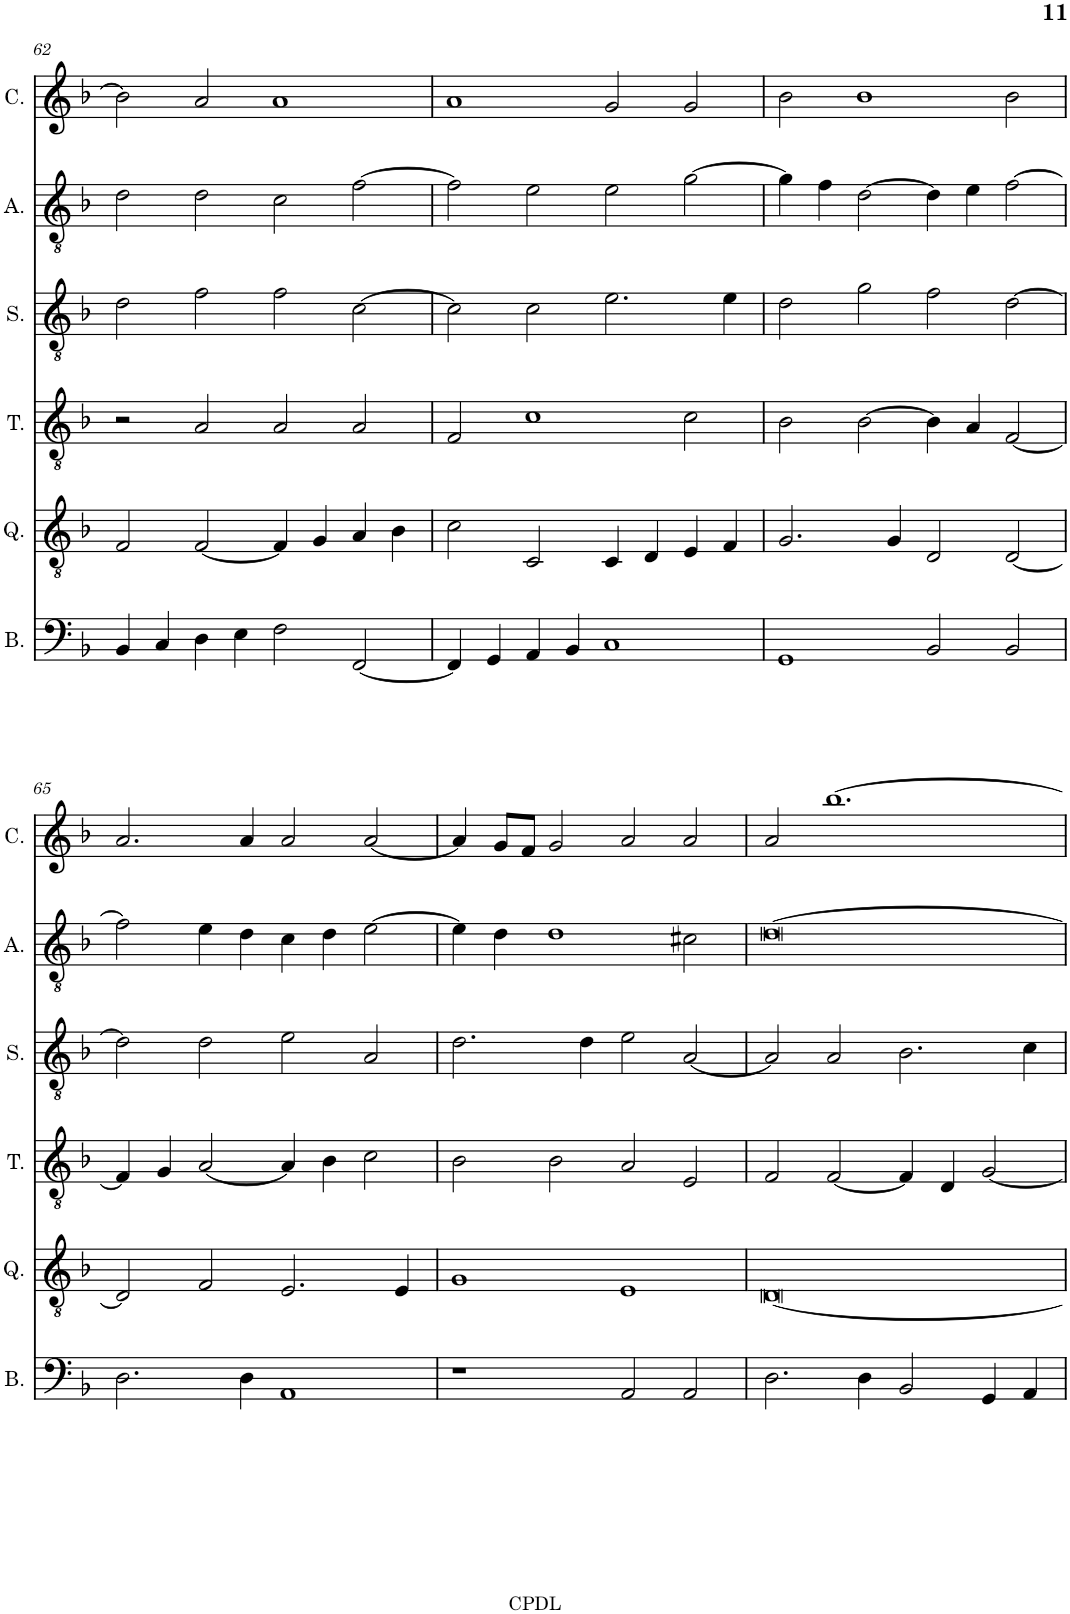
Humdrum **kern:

**kern	**kern	**kern	**kern	**kern	**kern
*part6	*part5	*part4	*part3	*part2	*part1
*staff6	*staff5	*staff4	*staff3	*staff2	*staff1
*I"Bassus	*I"Quintus	*I"Tenor	*I"Sextus	*I"Altus	*I"Cantus
*I'B.	*I'Q.	*I'T.	*I'S.	*I'A.	*I'C.
!!LO:PB:g=z
*clefF4	*clefGv2	*clefGv2	*clefGv2	*clefGv2	*clefG2
*k[b-]	*k[b-]	*k[b-]	*k[b-]	*k[b-]	*k[b-]
*F:	*F:	*F:	*F:	*F:	*F:
*M4/2	*M4/2	*M4/2	*M4/2	*M4/2	*M4/2
=62	=62	=62	=62	=62	=62
4BB-/	2F/	2r	2d\	2d\	2b-\]
4C/	.	.	.	.	.
4D\	[2F/	2A/	2f\	2d\	2a/
4E\	.	.	.	.	.
2F\	4F/]	2A/	2f\	2c\	1a
.	4G/	.	.	.	.
[2FF/	4A/	2A/	[2c\	[2f\	.
.	4B-\	.	.	.	.
=63	=63	=63	=63	=63	=63
4FF/]	2c\	2F/	2c\]	2f\]	1a
4GG/	.	.	.	.	.
4AA/	2C/	1c	2c\	2e\	.
4BB-/	.	.	.	.	.
1C	4C/	.	2.e\	2e\	2g/
.	4D/	.	.	.	.
.	4E/	2c\	.	[2g\	2g/
.	4F/	.	4e\	.	.
=64	=64	=64	=64	=64	=64
1GG	2.G/	2B-\	2d\	4g\]	2b-\
.	.	.	.	4f\	.
.	.	[2B-\	2g\	[2d\	1b-
.	4G/	.	.	.	.
2BB-/	2D/	4B-\]	2f\	4d\]	.
.	.	4A/	.	4e\	.
2BB-/	[2D/	[2F/	[2d\	[2f\	2b-\
!!LO:LB:g=z
=65	=65	=65	=65	=65	=65
2.D\	2D/]	4F/]	2d\]	2f\]	2.a/
.	.	4G/	.	.	.
.	2F/	[2A/	2d\	4e\	.
4D\	.	.	.	4d\	4a/
1AA	2.E/	4A/]	2e\	4c\	2a/
.	.	4B-\	.	4d\	.
.	.	2c\	2A/	[2e\	[2a/
.	4E/	.	.	.	.
=66	=66	=66	=66	=66	=66
1r	1G	2B-\	2.d\	4e\]	4a/]
.	.	.	.	4d\	8g/L
.	.	.	.	.	8f/J
.	.	2B-\	.	1d	2g/
.	.	.	4d\	.	.
2AA/	1E	2A/	2e\	.	2a/
2AA/	.	2E/	[2A/	2c#X\	2a/
=67	=67	=67	=67	=67	=67
2.D\	[0D	2F/	2A/]	[0d	2a/
.	.	[2F/	2A/	.	[1.bb-
4D\	.	.	.	.	.
2BB-/	.	4F/]	2.B-\	.	.
.	.	4D/	.	.	.
4GG/	.	[2G/	.	.	.
4AA/	.	.	4c\	.	.
=	=	=	=	=	=
*-	*-	*-	*-	*-	*-
